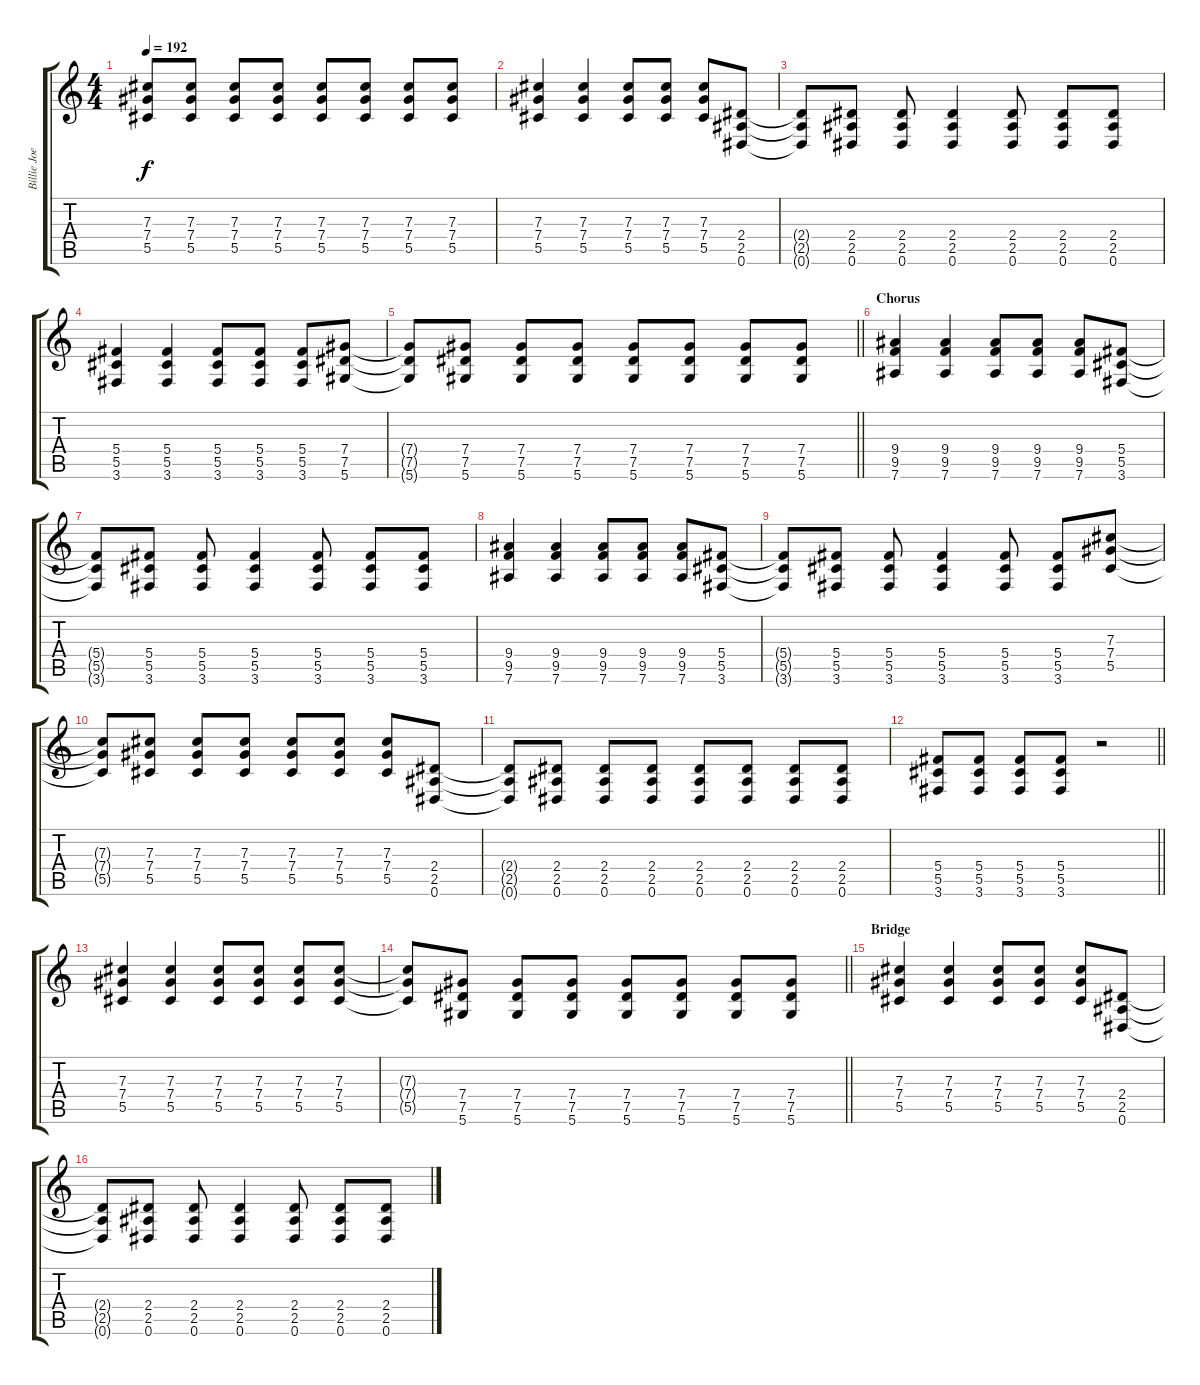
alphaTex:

\track ("Billie Joe Armstrong - Guitar" "Billie Joe") {instrument distortionguitar}
\staff {score tabs}
\tuning (Eb4 Bb3 Gb3 Db3 Ab2 Eb2) {hide}
\ts (4 4)
\tempo 192
\clef g2
\ks c
(7.3{t} 7.4{t} 5.5{t}).8{dy f} (7.3 7.4 5.5).8 (7.3 7.4 5.5).8 (7.3 7.4 5.5).8 (7.3 7.4 5.5).8 (7.3 7.4 5.5).8 (7.3 7.4 5.5).8 (7.3 7.4 5.5).8 |
(7.3 7.4 5.5).4 (7.3 7.4 5.5).4 (7.3 7.4 5.5).8 (7.3 7.4 5.5).8 (7.3 7.4 5.5).8 (2.4 2.5 0.6).8 |
(2.4{t} 2.5{t} 0.6{t}).8 (2.4 2.5 0.6).8 (2.4 2.5 0.6).8 (2.4 2.5 0.6).4 (2.4 2.5 0.6).8 (2.4 2.5 0.6).8 (2.4 2.5 0.6).8 |
(5.4 5.5 3.6).4 (5.4 5.5 3.6).4 (5.4 5.5 3.6).8 (5.4 5.5 3.6).8 (5.4 5.5 3.6).8 (7.4 7.5 5.6).8 |
\barLineRight lightlight
(7.4{t} 7.5{t} 5.6{t}).8 (7.4 7.5 5.6).8 (7.4 7.5 5.6).8 (7.4 7.5 5.6).8 (7.4 7.5 5.6).8 (7.4 7.5 5.6).8 (7.4 7.5 5.6).8 (7.4 7.5 5.6).8 |
\section ("" "Chorus")
(9.4 9.5 7.6).4 (9.4 9.5 7.6).4 (9.4 9.5 7.6).8 (9.4 9.5 7.6).8 (9.4 9.5 7.6).8 (5.4 5.5 3.6).8 |
(5.4{t} 5.5{t} 3.6{t}).8 (5.4 5.5 3.6).8 (5.4 5.5 3.6).8 (5.4 5.5 3.6).4 (5.4 5.5 3.6).8 (5.4 5.5 3.6).8 (5.4 5.5 3.6).8 |
(9.4 9.5 7.6).4 (9.4 9.5 7.6).4 (9.4 9.5 7.6).8 (9.4 9.5 7.6).8 (9.4 9.5 7.6).8 (5.4 5.5 3.6).8 |
(5.4{t} 5.5{t} 3.6{t}).8 (5.4 5.5 3.6).8 (5.4 5.5 3.6).8 (5.4 5.5 3.6).4 (5.4 5.5 3.6).8 (5.4 5.5 3.6).8 (7.3 7.4 5.5).8 |
(7.3{t} 7.4{t} 5.5{t}).8 (7.3 7.4 5.5).8 (7.3 7.4 5.5).8 (7.3 7.4 5.5).8 (7.3 7.4 5.5).8 (7.3 7.4 5.5).8 (7.3 7.4 5.5).8 (2.4 2.5 0.6).8 |
(2.4{t} 2.5{t} 0.6{t}).8 (2.4 2.5 0.6).8 (2.4 2.5 0.6).8 (2.4 2.5 0.6).8 (2.4 2.5 0.6).8 (2.4 2.5 0.6).8 (2.4 2.5 0.6).8 (2.4 2.5 0.6).8 |
\barLineRight lightlight
(5.4 5.5 3.6).8 (5.4 5.5 3.6).8 (5.4 5.5 3.6).8 (5.4 5.5 3.6).8 r.2 |
(7.3 7.4 5.5).4 (7.3 7.4 5.5).4 (7.3 7.4 5.5).8 (7.3 7.4 5.5).8 (7.3 7.4 5.5).8 (7.3 7.4 5.5).8 |
\barLineRight lightlight
(7.3{t} 7.4{t} 5.5{t}).8 (7.4 7.5 5.6).8 (7.4 7.5 5.6).8 (7.4 7.5 5.6).8 (7.4 7.5 5.6).8 (7.4 7.5 5.6).8 (7.4 7.5 5.6).8 (7.4 7.5 5.6).8 |
\section ("" "Bridge")
(7.3 7.4 5.5).4 (7.3 7.4 5.5).4 (7.3 7.4 5.5).8 (7.3 7.4 5.5).8 (7.3 7.4 5.5).8 (2.4 2.5 0.6).8 |
(2.4{t} 2.5{t} 0.6{t}).8 (2.4 2.5 0.6).8 (2.4 2.5 0.6).8 (2.4 2.5 0.6).4 (2.4 2.5 0.6).8 (2.4 2.5 0.6).8 (2.4 2.5 0.6).8
